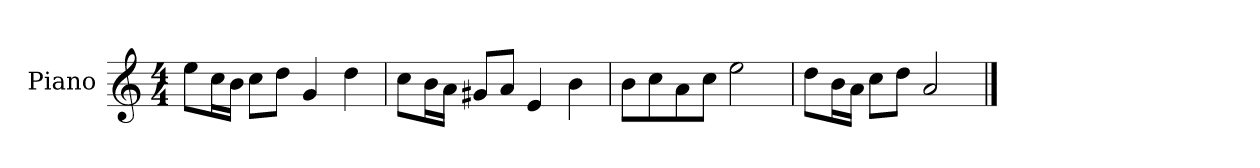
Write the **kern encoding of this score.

**kern
*part1
*staff1
*I"Piano
*I'P-no
*clefG2
*k[]
*M4/4
*MM90
=1
8ee\L
16cc\L
16b\JJ
8cc\L
8dd\J
4g/
4dd\
=2
8cc\L
16b\L
16a\JJ
8g#X/L
8a/J
4e/
4b\
=3
8b\L
8cc\
8a\
8cc\J
2ee\
=4
8dd\L
16b\L
16a\JJ
8cc\L
8dd\J
2a/
==
*-
